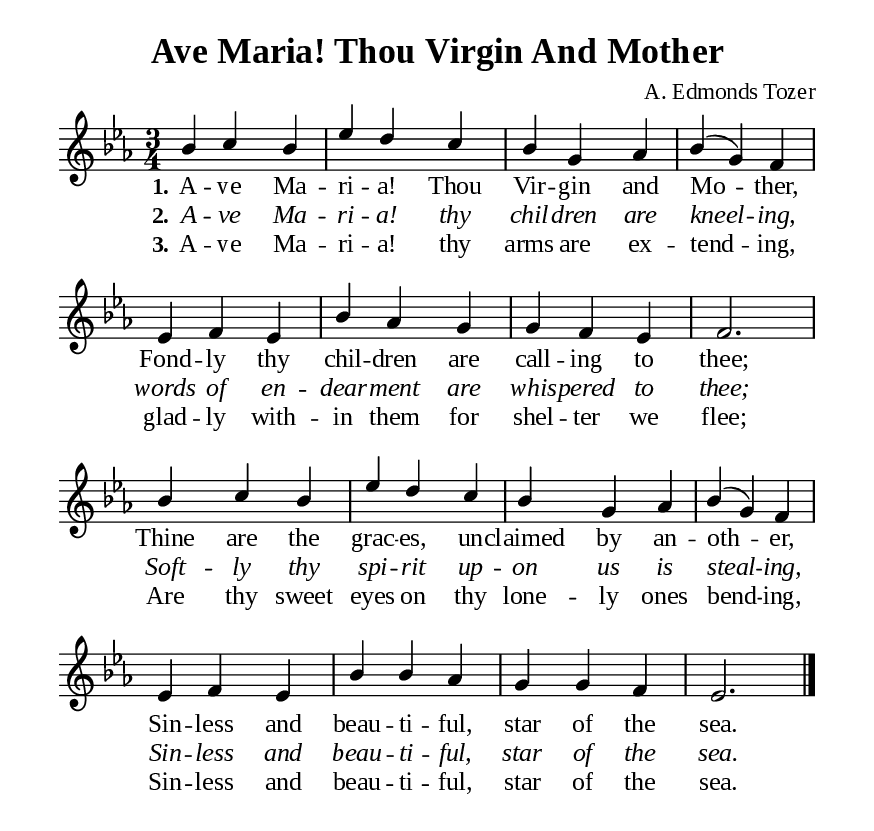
\version "2.18.2"

\header {
  title = "Ave Maria! Thou Virgin And Mother"
  composer = "A. Edmonds Tozer"
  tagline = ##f
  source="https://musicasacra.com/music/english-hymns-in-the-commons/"
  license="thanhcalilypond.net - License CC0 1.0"
}

global= {
  \key ees \major
  \time 3/4
  \override Score.BarNumber.break-visibility = ##(#f #f #f)
  \override Lyrics.LyricSpace.minimum-distance = #3.0
}

\paper {
  #(set-paper-size "a5")
  top-margin = 10\mm
  bottom-margin = 5\mm
  left-margin = 10\mm
  right-margin = 10\mm
  indent = #0
  #(define fonts
	 (make-pango-font-tree "Liberation Serif"
	 		       "Liberation Serif"
			       "Liberation Serif"
			       (/ 20 20)))
  system-system-spacing = #'((basic-distance . 3) (padding . 3))
}

printItalic = \with {
  \override LyricText.font-shape = #'italic
}

% Verse music
musicVerseSoprano = \relative c'' {
  %{	01	%} bes4 c bes |
  %{	02	%} ees d c |
  %{	03	%} bes g aes |
  %{	04	%} bes (g) f |
  %{	05	%} ees f ees |
  %{	06	%} bes' aes g |
  %{	07	%} g f ees |
  %{	08	%} f2. |
  %{	09	%} bes4 c bes |
  %{	10	%} ees d c |
  %{	11	%} bes g aes |
  %{	12	%} bes (g) f |
  %{	13	%} ees f ees |
  %{	14	%} bes' bes aes |
  %{	15	%} g g f |
  %{	16	%} ees2. \bar "|."
}

% Verse lyrics
verseOne = \lyricmode {
  \set stanza = #"1."
  A -- ve Ma -- ri -- a! Thou Vir -- gin and Mo -- ther,
  Fond -- ly thy chil -- dren are call -- ing to thee;
  Thine are the grac -- es, un -- claimed by an -- oth -- er,
  Sin -- less and beau -- ti -- ful, star of the sea.
}

verseTwo = \lyricmode {
  \set stanza = #"2."
  A -- ve Ma -- ri -- a! thy chil -- dren are kneel -- ing,
  words of en -- dear -- ment are whis -- pered to thee;
  Soft -- ly thy spi -- rit up -- on us is steal -- ing,
  Sin -- less and beau -- ti -- ful, star of the sea.
}

verseThree = \lyricmode {
  \set stanza = #"3."
  A -- ve Ma -- ri -- a! thy arms are ex -- tend -- ing,
  glad -- ly with -- in them for shel -- ter we flee;
  Are thy sweet eyes on thy lone -- ly ones bend -- ing,
  Sin -- less and beau -- ti -- ful, star of the sea.
}

% Layout
\score {
    \new ChoirStaff <<
      \new Staff <<
        \clef "treble"
        \new Voice = "sopranos" { \global \stemUp \slurUp \musicVerseSoprano }
      >>
      \new Lyrics \lyricsto sopranos \verseOne
      \new Lyrics \printItalic \lyricsto sopranos \verseTwo
      \new Lyrics \lyricsto sopranos \verseThree
    >>
}
